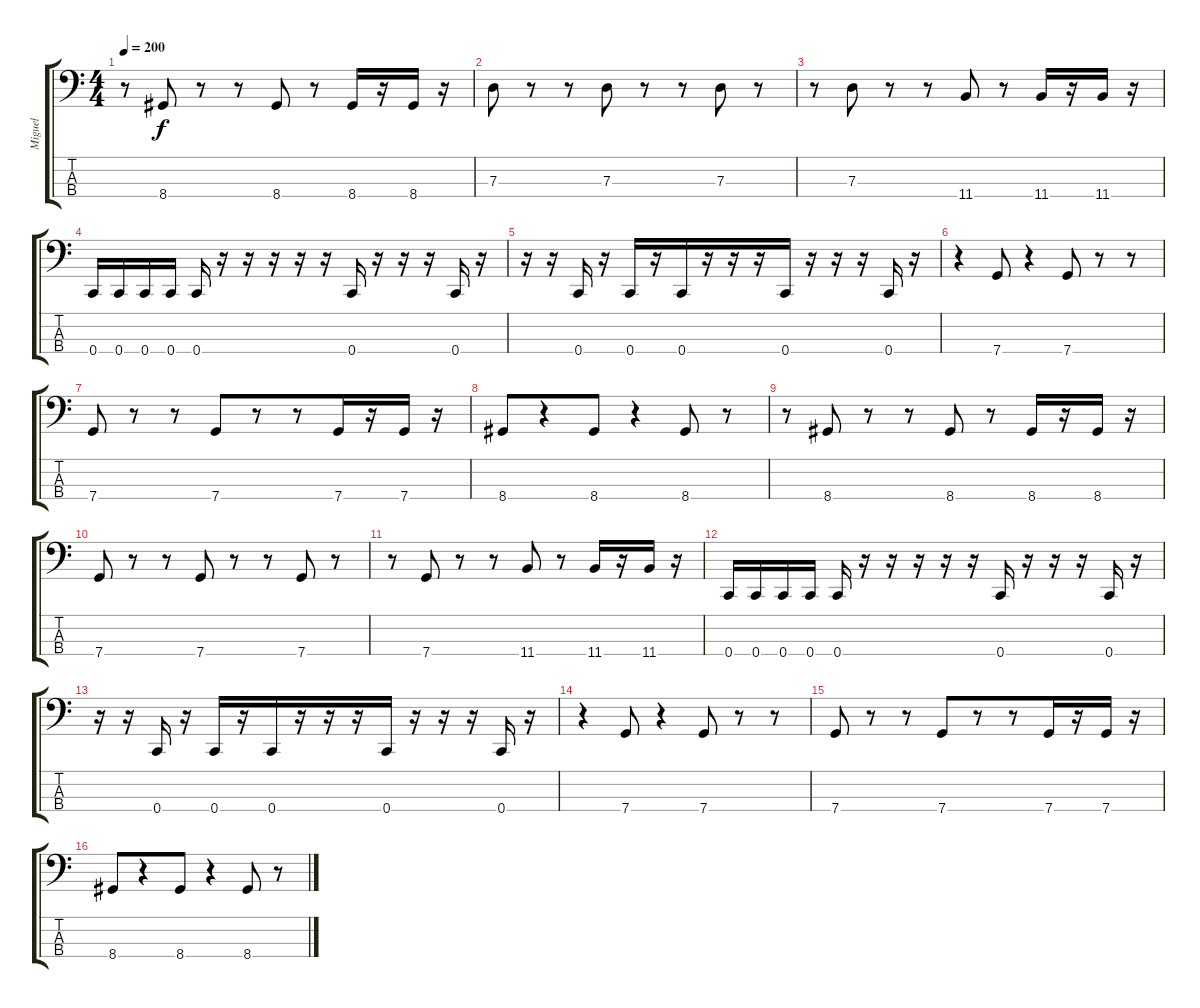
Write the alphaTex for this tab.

\track ("Miguel" "Miguel") {instrument electricbassfinger}
\staff {score tabs}
\tuning (F2 C2 G1 C1) {hide}
\ts (4 4)
\tempo 200
\clef f4
\ks c
r.8{dy f} 8.4.8 r.8{beam merge} r.8{beam merge} 8.4.8 r.8 8.4.16 r.16 8.4.16 r.16 |
7.3.8 r.8 r.8 7.3.8 r.8 r.8 7.3.8{beam merge} r.8 |
r.8 7.3.8 r.8 r.8{beam merge} 11.4.8 r.8 11.4.16 r.16 11.4.16 r.16 |
0.4.16{beam merge} 0.4.16 0.4.16 0.4.16 0.4.16 r.16{beam merge} r.16{beam merge} r.16{beam merge} r.16 r.16 0.4.16 r.16 r.16 r.16 0.4.16 r.16 |
r.16 r.16 0.4.16 r.16 0.4.16 r.16 0.4.16{beam merge} r.16 r.16 r.16 0.4.16 r.16 r.16{beam merge} r.16 0.4.16{beam merge} r.16 |
r.4{beam merge} 7.4.8 r.4 7.4.8 r.8{beam merge} r.8 |
7.4.8 r.8 r.8 7.4.8{beam merge} r.8{beam merge} r.8 7.4.16 r.16 7.4.16{beam merge} r.16 |
8.4.8{beam merge} r.4 8.4.8 r.4{beam merge} 8.4.8{beam merge} r.8 |
r.8 8.4.8 r.8{beam merge} r.8{beam merge} 8.4.8 r.8 8.4.16 r.16 8.4.16 r.16 |
7.4.8 r.8 r.8 7.4.8 r.8 r.8 7.4.8{beam merge} r.8 |
r.8 7.4.8 r.8 r.8{beam merge} 11.4.8 r.8 11.4.16 r.16 11.4.16 r.16 |
0.4.16{beam merge} 0.4.16 0.4.16 0.4.16 0.4.16 r.16{beam merge} r.16{beam merge} r.16{beam merge} r.16 r.16 0.4.16 r.16 r.16 r.16 0.4.16 r.16 |
r.16 r.16 0.4.16 r.16 0.4.16 r.16 0.4.16{beam merge} r.16 r.16 r.16 0.4.16 r.16 r.16{beam merge} r.16 0.4.16{beam merge} r.16 |
r.4{beam merge} 7.4.8 r.4 7.4.8 r.8{beam merge} r.8 |
7.4.8 r.8 r.8 7.4.8{beam merge} r.8{beam merge} r.8 7.4.16 r.16 7.4.16{beam merge} r.16 |
8.4.8{beam merge} r.4 8.4.8 r.4{beam merge} 8.4.8{beam merge} r.8
